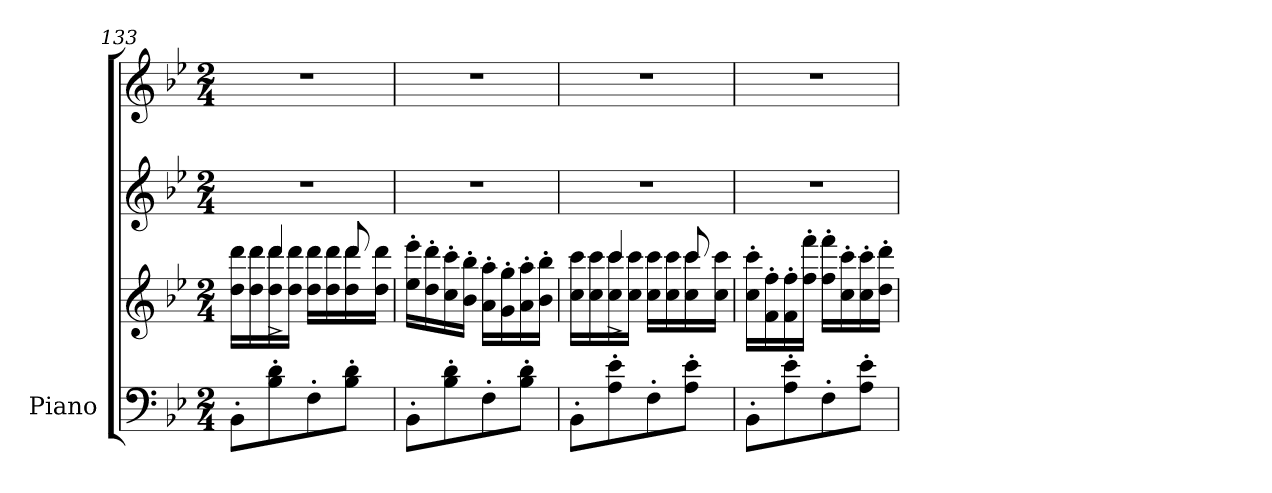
**kern	**kern	**kern	**kern
*part1	*part1	*part1	*part1
*staff4	*staff3	*staff2	*staff1
*I"Piano	*	*	*
*I'Pno.	*	*	*
*clefF4	*clefG2	*clefG2	*clefG2
*k[b-e-]	*k[b-e-]	*k[b-e-]	*k[b-e-]
*M2/4	*M2/4	*M2/4	*M2/4
=133	=133	=133	=133
*	*^	*	*
8BB-'\L	16dd\ 16ddd\LL	8ryy	2r	2r
.	16dd\ 16ddd\	.	.	.
8B-\' 8d\'	16dd\ 16ddd\	4ddd^/	.	.
.	16dd\ 16ddd\JJ	.	.	.
8F'\	16dd\ 16ddd\LL	.	.	.
.	16dd\ 16ddd\	.	.	.
8B-\' 8d\'J	16dd\ 16ddd\	8ddd/	.	.
.	16dd\ 16ddd\JJ	.	.	.
*	*v	*v	*	*
=134	=134	=134	=134
*	*	*	*MM100
8BB-'\L	16ee-\' 16eee-\'LL	2r	2r
.	16dd\' 16ddd\'	.	.
8B-\' 8d\'	16cc\' 16ccc\'	.	.
.	16b-\' 16bb-\'JJ	.	.
8F'\	16a\' 16aa\'LL	.	.
.	16g\' 16gg\'	.	.
8B-\' 8d\'J	16a\' 16aa\'	.	.
.	16b-\' 16bb-\'JJ	.	.
!!LO:LB:g=z
=135	=135	=135	=135
*	*^	*	*
8BB-'\L	16cc\ 16ccc\LL	8ryy	2r	2r
.	16cc\ 16ccc\	.	.	.
8A\' 8e-\'	16cc\ 16ccc\	4ccc^/	.	.
.	16cc\ 16ccc\JJ	.	.	.
8F'\	16cc\ 16ccc\LL	.	.	.
.	16cc\ 16ccc\	.	.	.
8A\' 8e-\'J	16cc\ 16ccc\	8ccc/	.	.
.	16cc\ 16ccc\JJ	.	.	.
*	*v	*v	*	*
=136	=136	=136	=136
8BB-'\L	16cc\' 16ccc\'LL	2r	2r
.	16f\' 16ff\'	.	.
8A\' 8e-\'	16f\' 16ff\'	.	.
.	16ff\' 16fff\'JJ	.	.
8F'\	16ff\' 16fff\'LL	.	.
.	16cc\' 16ccc\'	.	.
8A\' 8e-\'J	16cc\' 16ccc\'	.	.
.	16dd\' 16ddd\'JJ	.	.
=	=	=	=
*-	*-	*-	*-
